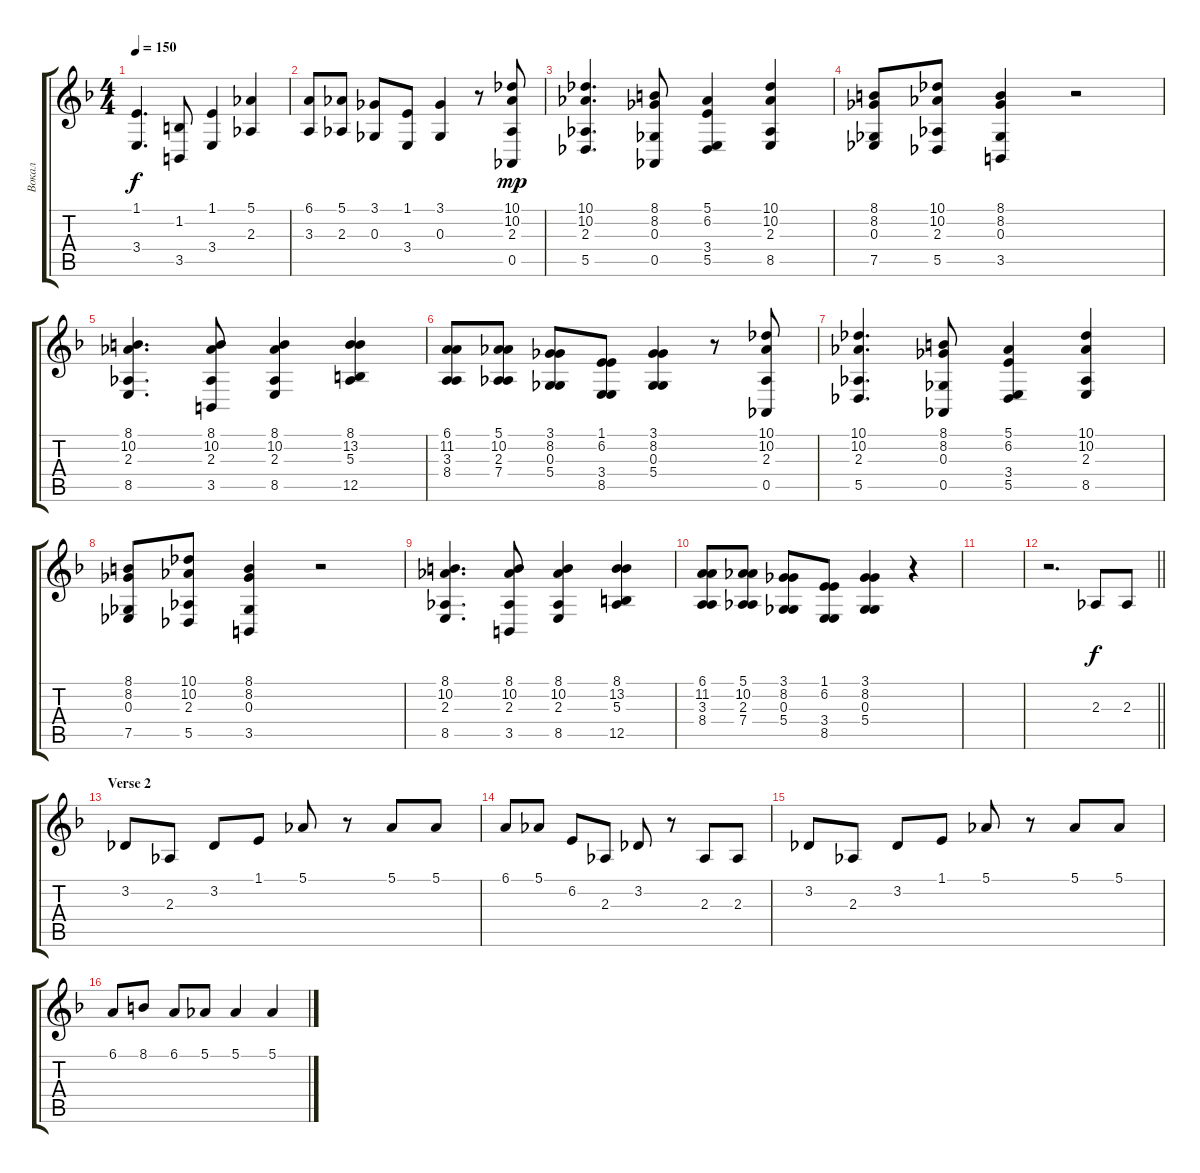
\track ("Вокал" "Вокал") {instrument trumpet}
\staff {score tabs}
\tuning (Eb4 Bb3 Gb3 Db3 Ab2 Eb2) {hide}
\ts (4 4)
\tempo 150
\clef g2
\ks dminor
(1.1 3.4).4{d dy f} (1.2 3.5).8 (1.1 3.4).4 (5.1 2.3).4 |
(6.1 3.3).8 (5.1 2.3).8 (3.1 0.3).8 (1.1 3.4).8 (3.1 0.3).4 r.8 (10.1 10.2 2.3 0.5).8{dy mp} |
(10.1 10.2 2.3 5.5).4{d} (8.1 8.2 0.3 0.5).8 (5.1 6.2 3.4 5.5).4 (10.1 10.2 2.3 8.5).4 |
(8.1 8.2 0.3 7.5).8 (10.1 10.2 2.3 5.5).8 (8.1 8.2 0.3 3.5).4 r.2 |
(8.1 10.2 2.3 8.5).4{d} (8.1 10.2 2.3 3.5).8 (8.1 10.2 2.3 8.5).4 (8.1 13.2 5.3 12.5).4 |
(6.1 11.2 3.3 8.4).8 (5.1 10.2 2.3 7.4).8 (3.1 8.2 0.3 5.4).8 (1.1 6.2 3.4 8.5).8 (3.1 8.2 0.3 5.4).4 r.8 (10.1 10.2 2.3 0.5).8 |
(10.1 10.2 2.3 5.5).4{d} (8.1 8.2 0.3 0.5).8 (5.1 6.2 3.4 5.5).4 (10.1 10.2 2.3 8.5).4 |
(8.1 8.2 0.3 7.5).8 (10.1 10.2 2.3 5.5).8 (8.1 8.2 0.3 3.5).4 r.2 |
(8.1 10.2 2.3 8.5).4{d} (8.1 10.2 2.3 3.5).8 (8.1 10.2 2.3 8.5).4 (8.1 13.2 5.3 12.5).4 |
(6.1 11.2 3.3 8.4).8 (5.1 10.2 2.3 7.4).8 (3.1 8.2 0.3 5.4).8 (1.1 6.2 3.4 8.5).8 (3.1 8.2 0.3 5.4).4 r.4 |
|
\barLineRight lightlight
r.2{d} 2.3.8{dy f} 2.3.8 |
\section ("" "Verse 2")
3.2.8 2.3.8 3.2.8 1.1.8 5.1.8 r.8 5.1.8 5.1.8 |
6.1.8 5.1.8 6.2.8 2.3.8 3.2.8 r.8 2.3.8 2.3.8 |
3.2.8 2.3.8 3.2.8 1.1.8 5.1.8 r.8 5.1.8 5.1.8 |
6.1.8 8.1.8 6.1.8 5.1.8 5.1.4 5.1.4
